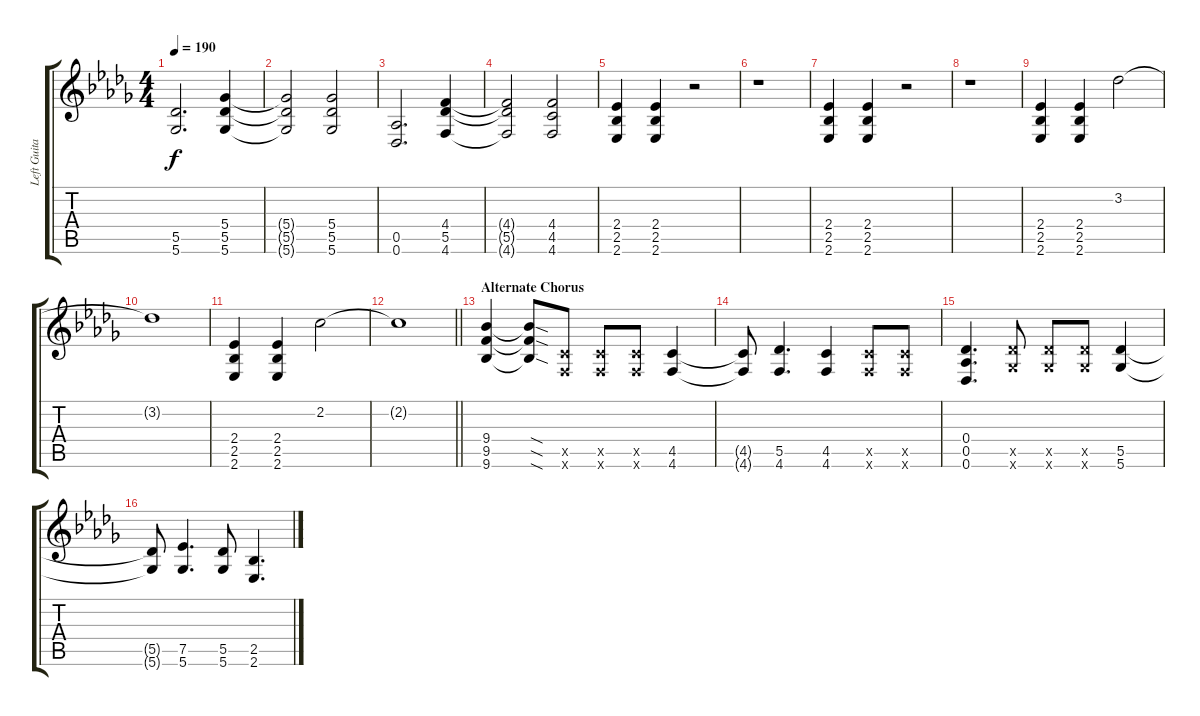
\track ("Left Guitar" "Left Guita") {instrument distortionguitar}
\staff {score tabs}
\tuning (Eb4 Bb3 Gb3 Db3 Ab2 Db2) {hide}
\ts (4 4)
\tempo 190
\clef g2
\ks db
(5.5 5.6).2{d dy f} (5.4 5.5 5.6).4 |
(5.4{t} 5.5{t} 5.6{t}).2 (5.4 5.5 5.6).2 |
(0.5 0.6).2{d} (4.4 5.5 4.6).4 |
(4.4{t} 5.5{t} 4.6{t}).2 (4.4 4.5 4.6).2 |
(2.4 2.5 2.6).4{instrument overdrivenguitar} (2.4 2.5 2.6).4 r.2 |
r.1 |
(2.4 2.5 2.6).4 (2.4 2.5 2.6).4 r.2 |
r.1 |
(2.4 2.5 2.6).4{instrument overdrivenguitar} (2.4 2.5 2.6).4 3.2.2{instrument electricguitarclean} |
3.2{t}.1 |
(2.4 2.5 2.6).4{instrument overdrivenguitar} (2.4 2.5 2.6).4 2.2.2{instrument electricguitarclean} |
\barLineRight lightlight
2.2{t}.1 |
\section ("" "Alternate Chorus")
(9.4 9.5 9.6).4{instrument distortionguitar} (9.4{sod t} 9.5{sod t} 9.6{sod t}).8 (4.5{x} 4.6{x}).8 (4.5{x} 4.6{x}).8 (4.5{x} 4.6{x}).8 (4.5 4.6).4 |
(4.5{t} 4.6{t}).8 (5.5 4.6).4{d} (4.5 4.6).4 (4.5{x} 4.6{x}).8 (4.5{x} 4.6{x}).8 |
(0.4 0.5 0.6).4{d} (5.5{x} 5.6{x}).8 (5.5{x} 5.6{x}).8 (5.5{x} 5.6{x}).8 (5.5 5.6).4 |
(5.5{t} 5.6{t}).8 (7.5 5.6).4{d} (5.5 5.6).8 (2.5 2.6).4{d}
